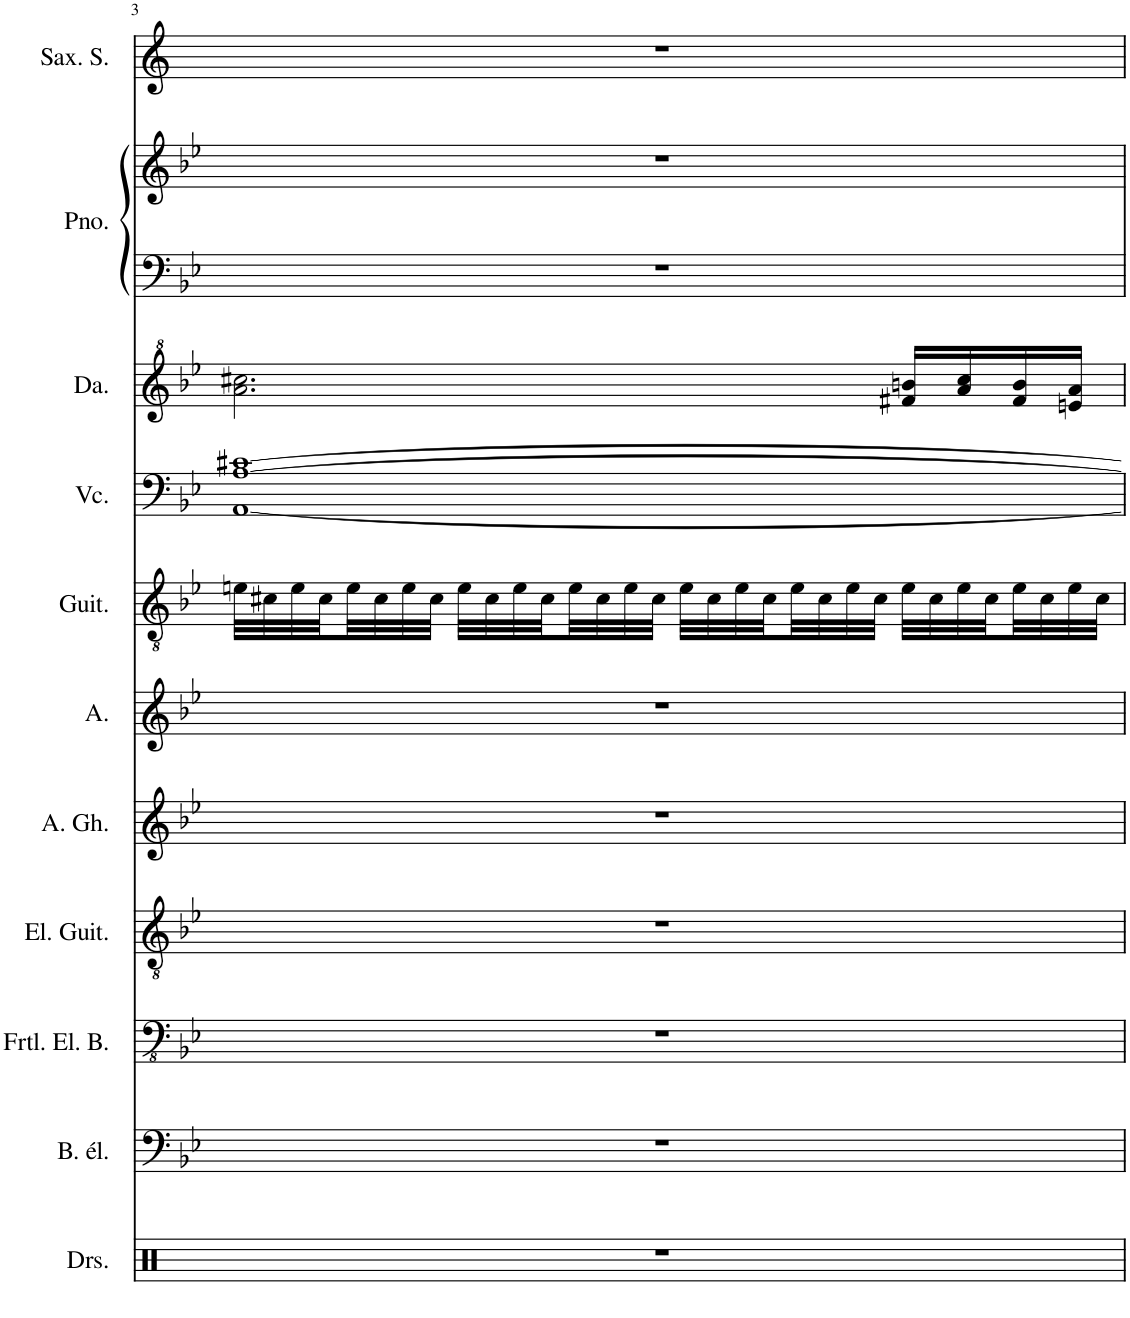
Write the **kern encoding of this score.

**kern	**kern	**kern	**kern	**kern	**kern	**kern	**kern	**kern	**kern	**kern	**kern
*part11	*part10	*part9	*part8	*part7	*part6	*part5	*part4	*part3	*part2	*part2	*part1
*staff12	*staff11	*staff10	*staff9	*staff8	*staff7	*staff6	*staff5	*staff4	*staff3	*staff2	*staff1
*I"Set de batterie	*I"Basse électrique à 5 cordes	*I"Fretless Electric Bass	*I"Electric Guitar	*I"Alto Gemshorn	*I"Chant Alto	*I"Acoustic Guitar	*I"Violoncello	*I"Danso	*I"Piano	*	*I"Saxophone soprano
*	*I'B. él.	*I'Frtl. El. B.	*I'El. Guit.	*I'A. Gh.	*I'A.	*I'Guit.	*I'Vc.	*I'Da.	*I'Pno.	*	*I'Sax. S.
!!LO:PB:g=z
*clefX	*clefF4	*clefFv4	*clefGv2	*clefG2	*clefG2	*clefGv2	*clefF4	*clefG^2	*clefF4	*clefG2	*clefG2
*	*Trd7c12	*	*	*	*	*	*	*	*	*	*Trd1c2
*k[]	*k[b-e-]	*k[b-e-]	*k[b-e-]	*k[b-e-]	*k[b-e-]	*k[b-e-]	*k[b-e-]	*k[b-e-]	*k[b-e-]	*k[b-e-]	*k[]
*M4/4	*M4/4	*M4/4	*M4/4	*M4/4	*M4/4	*M4/4	*M4/4	*M4/4	*M4/4	*M4/4	*M4/4
=3	=3	=3	=3	=3	=3	=3	=3	=3	=3	=3	=3
1r	1r	1r	1r	1r	1r	32en\LLL	[1AA [1A [1c#X	2.aa\ 2.ccc#X\	1r	1r	1r
.	.	.	.	.	.	32c#X\	.	.	.	.	.
.	.	.	.	.	.	32e\	.	.	.	.	.
.	.	.	.	.	.	32c#\	.	.	.	.	.
.	.	.	.	.	.	32e\	.	.	.	.	.
.	.	.	.	.	.	32c#\	.	.	.	.	.
.	.	.	.	.	.	32e\	.	.	.	.	.
.	.	.	.	.	.	32c#\JJJ	.	.	.	.	.
.	.	.	.	.	.	32e\LLL	.	.	.	.	.
.	.	.	.	.	.	32c#\	.	.	.	.	.
.	.	.	.	.	.	32e\	.	.	.	.	.
.	.	.	.	.	.	32c#\	.	.	.	.	.
.	.	.	.	.	.	32e\	.	.	.	.	.
.	.	.	.	.	.	32c#\	.	.	.	.	.
.	.	.	.	.	.	32e\	.	.	.	.	.
.	.	.	.	.	.	32c#\JJJ	.	.	.	.	.
.	.	.	.	.	.	32e\LLL	.	.	.	.	.
.	.	.	.	.	.	32c#\	.	.	.	.	.
.	.	.	.	.	.	32e\	.	.	.	.	.
.	.	.	.	.	.	32c#\	.	.	.	.	.
.	.	.	.	.	.	32e\	.	.	.	.	.
.	.	.	.	.	.	32c#\	.	.	.	.	.
.	.	.	.	.	.	32e\	.	.	.	.	.
.	.	.	.	.	.	32c#\JJJ	.	.	.	.	.
.	.	.	.	.	.	32e\LLL	.	16ff#X/ 16bbn/LL	.	.	.
.	.	.	.	.	.	32c#\	.	.	.	.	.
.	.	.	.	.	.	32e\	.	16aa/ 16ccc#/	.	.	.
.	.	.	.	.	.	32c#\	.	.	.	.	.
.	.	.	.	.	.	32e\	.	16ff#/ 16bb/	.	.	.
.	.	.	.	.	.	32c#\	.	.	.	.	.
.	.	.	.	.	.	32e\	.	16een/ 16aa/JJ	.	.	.
.	.	.	.	.	.	32c#\JJJ	.	.	.	.	.
=	=	=	=	=	=	=	=	=	=	=	=
*-	*-	*-	*-	*-	*-	*-	*-	*-	*-	*-	*-
